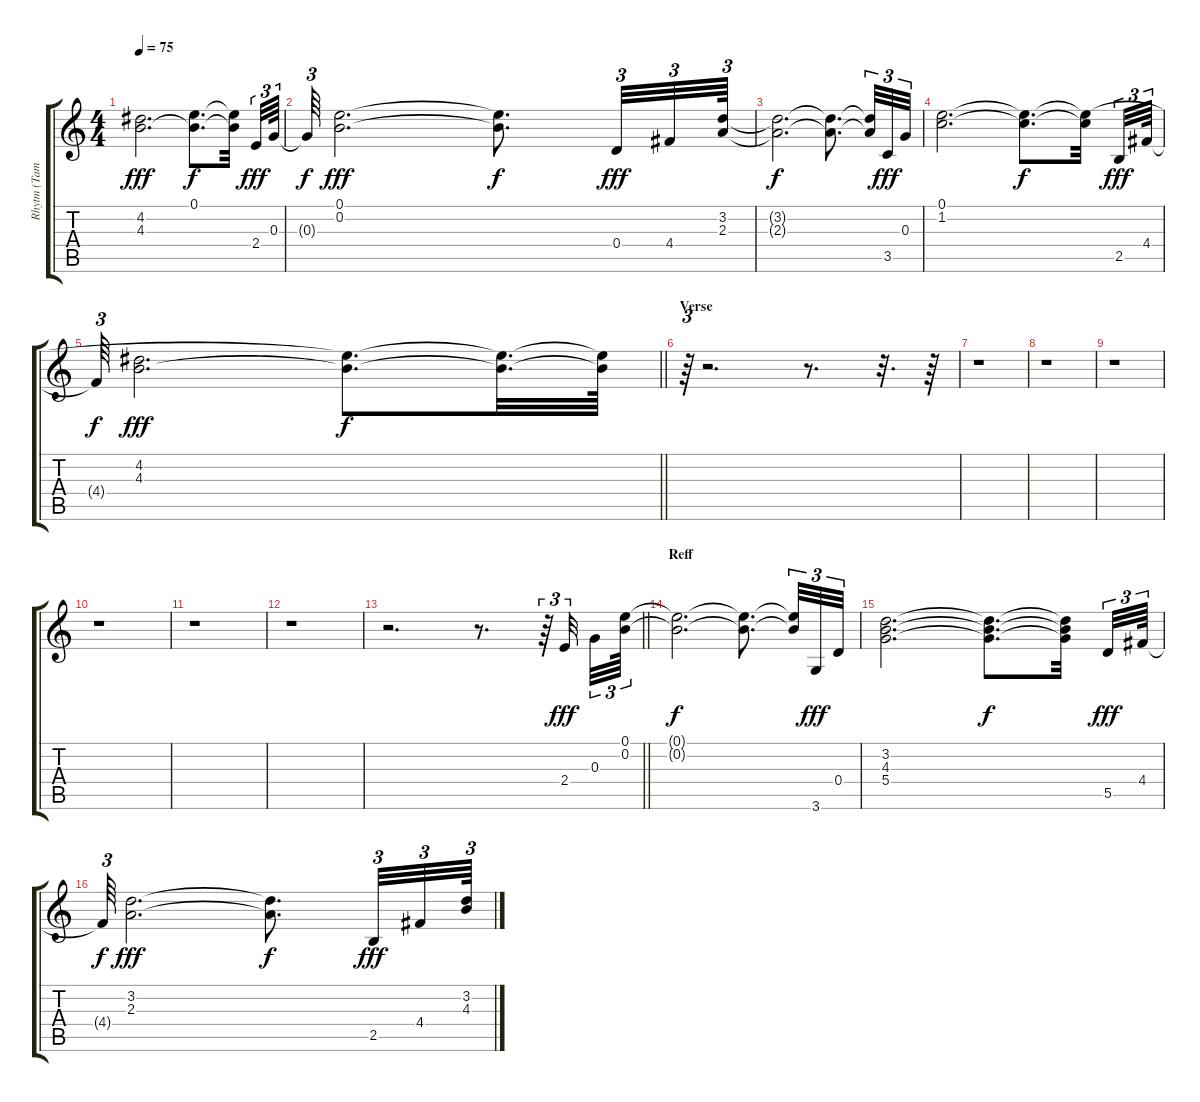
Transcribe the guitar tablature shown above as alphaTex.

\track ("Rhytm (Tama)" "Rhytm (Tam") {instrument electricguitarclean}
\staff {score tabs}
\tuning (E4 B3 G3 D3 A2 E2) {hide}
\ts (4 4)
\tempo 75
\clef g2
\ks c
(4.2 4.3).2{d dy fff} (0.1{t} 4.3{t}).8{d dy f} (0.1{t} 4.3{t}).32{beam splitsecondary} 2.4.32{tu (3 2) dy fff} 0.3.64{tu (3 2)} |
0.3{t}.64{tu (3 2) dy f} (0.1 0.2).2{d dy fff} (0.1{t} 0.2{t}).8{d dy f} 0.4.32{tu (3 2) dy fff} 4.4.32{tu (3 2)} (3.2 2.3).64{tu (3 2)} |
(3.2{t} 2.3{t}).2{d dy f} (3.2{t} 2.3{t}).8{d} (3.2{t} 2.3{t}).32{tu (3 2)} 3.5.32{tu (3 2) dy fff} 0.3.32{tu (3 2)} |
(0.1 1.2).2{d} (0.1{t} 1.2{t}).8{d dy f} (0.1{t} 1.2{t}).32{beam splitsecondary} 2.5.32{tu (3 2) dy fff} 4.4.64{tu (3 2)} |
\barLineRight lightlight
4.4{t}.64{tu (3 2) dy f} (4.2 4.3).2{d dy fff} (0.1{t} 4.3{t}).8{d dy f} (0.1{t} 4.3{t}).32{d} (0.1{t} 4.3{t}).64 |
\section ("" "Verse")
r.64{tu (3 2)} r.2{d} r.8{d} r.32{d} r.64 |
r.1 |
r.1 |
r.1 |
r.1 |
r.1 |
r.1 |
\barLineRight lightlight
r.2{d} r.8{d} r.64{tu (3 2)} 2.4.32{tu (3 2) dy fff volume 9 beam splitsecondary} 0.3.32{tu (3 2)} (0.1 0.2).64{tu (3 2)} |
\section ("" "Reff")
(0.1{t} 0.2{t}).2{d dy f} (0.1{t} 0.2{t}).8{d} (0.1{t} 0.2{t}).32{tu (3 2)} 3.6.32{tu (3 2) dy fff} 0.4.32{tu (3 2)} |
(3.2 4.3 5.4).2{d} (3.2{t} 4.3{t} 5.4{t}).8{d dy f} (3.2{t} 4.3{t} 5.4{t}).32{beam splitsecondary} 5.5.32{tu (3 2) dy fff} 4.4.64{tu (3 2)} |
4.4{t}.64{tu (3 2) dy f} (3.2 2.3).2{d dy fff} (3.2{t} 2.3{t}).8{d dy f} 2.5.32{tu (3 2) dy fff} 4.4.32{tu (3 2)} (3.2 4.3).64{tu (3 2)}
